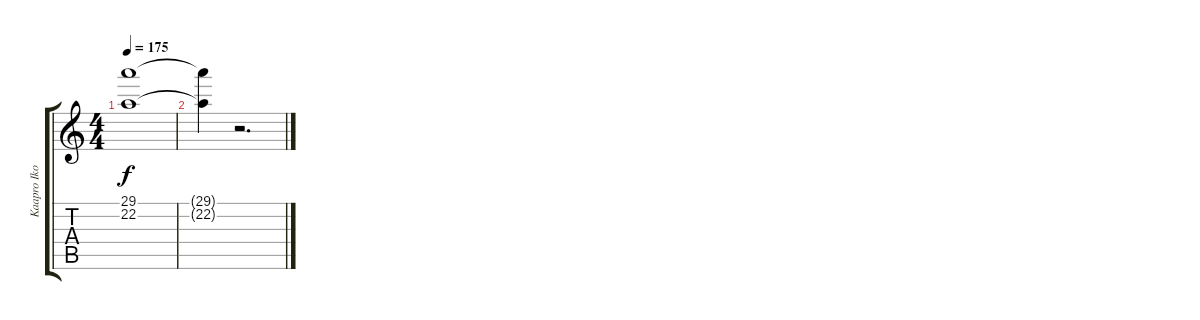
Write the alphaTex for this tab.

\track ("Kaapro Ikonen-Vocals" "Kaapro Iko") {instrument lead7fifths}
\staff {score tabs}
\tuning (E4 B3 G3 D3 A2 E2) {hide}
\ts (4 4)
\tempo 175
\clef g2
\ks c
(29.1 22.2).1{dy f} |
(29.1{t} 22.2{t}).4 r.2{d}
